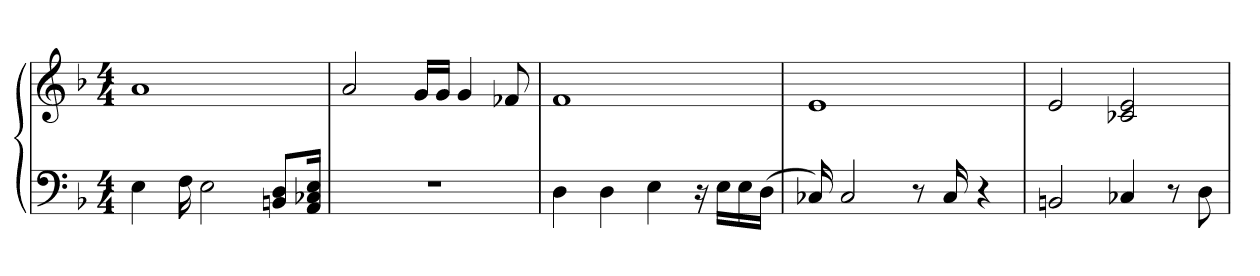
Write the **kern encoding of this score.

**kern	**kern
*part1	*part1
*staff2	*staff1
*clefF4	*clefG2
*k[b-]	*k[b-]
*M4/4	*M4/4
=1	=1
4E	1a
16F	.
2E	.
8BBn/ 8D/L	.
16AA/ 16C-X/ 16E/Jk	.
=2	=2
1r	2a
.	16g/LL
.	16g/JJ
.	4g
.	8f-X
=3	=3
4D	1f
4D	.
4E	.
16r	.
16E\LL	.
16E\	.
(16D\JJ	.
=4	=4
16C-X)	1e
2C-	.
8r	.
16C-	.
4r	.
=5	=5
2BBn	2e
4C-X	2c-X 2e
8r	.
8D	.
=	=
*-	*-
